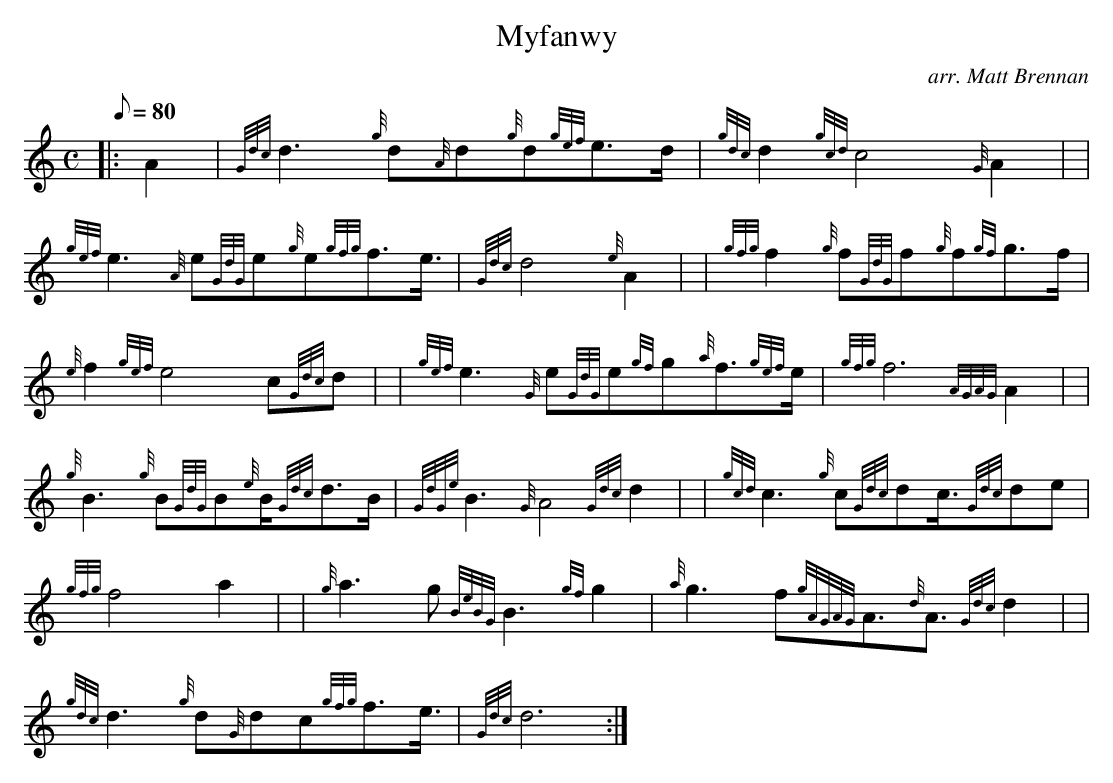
X:1
T:Myfanwy
M:C
L:1/8
Q:80
C:arr. Matt Brennan
K:HP
|: A2 | \
{Gdc}d3{g}d{A}d{g}d{gef}e3/2d/2 | \
{gdc}d2{gcd}c4{G}A2| |
{gef}e3{A}e{GdG}e{g}e{gfg}f3/2e3/4 | \
{Gdc}d4{e}A2 | | \
{gfg}f2{g}f{GdG}f{g}f{gf}g3/2f/2 |
{e}f2{gef}e4c{Gdc}d | | \
{gef}e3{G}e{GdG}e{gf}g{a}f3/2{gef}e/2 | \
{gfg}f6{AGAG}A2| |
{g}B3{g}B{GdG}B{e}B/2{Gdc}d3/2B/2 | \
{GdGe}B3{G}A4{Gdc}d2 | | \
{gcd}c3{g}c{Gdc}dc3/4{Gdc}de |
{gfg}f4a2 | | \
{g}a3g{BeBG}B3{gf}g2 | \
{a}g3f{gAGAG}A3/2{d}A3/2{Gdc}d2| |
{gdc}d3{g}d{G}dc{gfg}f3/2e3/4 | \
{Gdc}d6 :|
